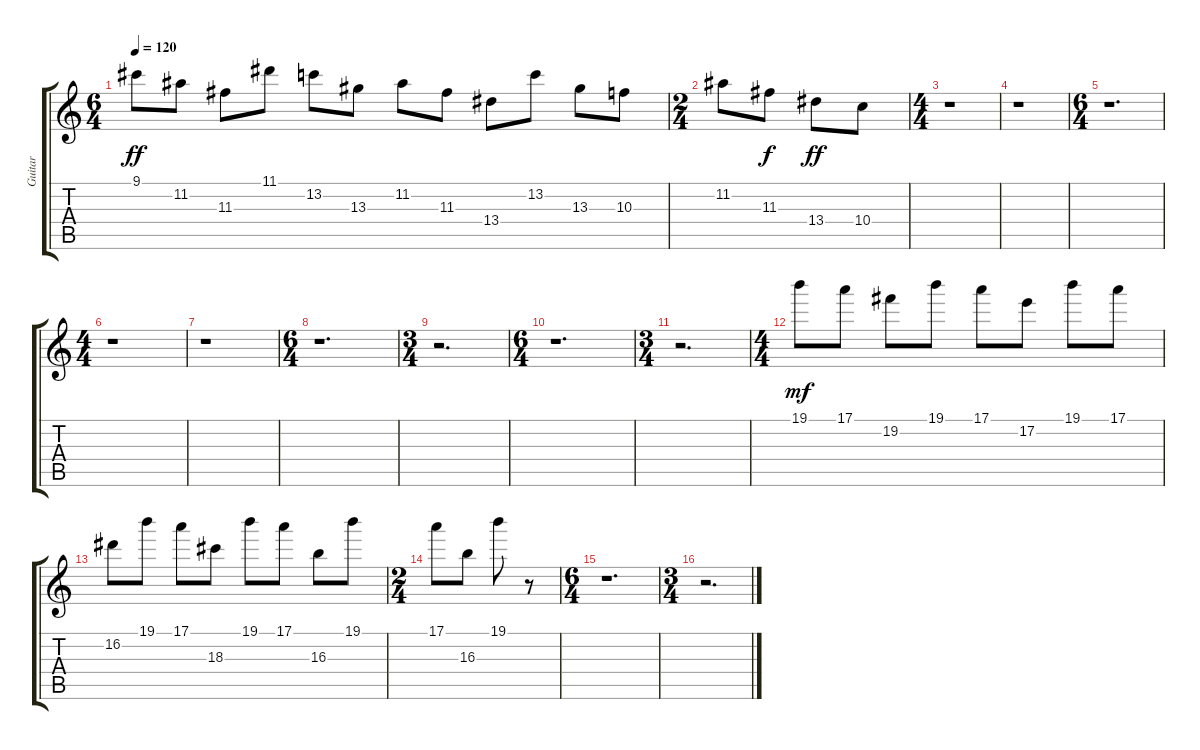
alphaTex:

\track ("Guitar" "Guitar") {instrument overdrivenguitar}
\staff {score tabs}
\tuning (E4 B3 G3 D3 A2 E2) {hide}
\ts (6 4)
\tempo 120
\clef g2
\ks c
9.1.8{dy ff} 11.2.8 11.3.8 11.1.8 13.2.8 13.3.8 11.2.8 11.3.8 13.4.8 13.2.8 13.3.8 10.3.8 |
\ts (2 4)
11.2.8 11.3.8{dy f} 13.4.8{dy ff} 10.4.8 |
\ts (4 4)
r.1 |
r.1 |
\ts (6 4)
r.1{d} |
\ts (4 4)
r.1 |
r.1 |
\ts (6 4)
r.1{d} |
\ts (3 4)
r.2{d} |
\ts (6 4)
r.1{d} |
\ts (3 4)
r.2{d} |
\ts (4 4)
19.1.8{dy mf} 17.1.8 19.2.8 19.1.8 17.1.8 17.2.8 19.1.8 17.1.8 |
16.2.8 19.1.8 17.1.8 18.3.8 19.1.8 17.1.8 16.3.8 19.1.8 |
\ts (2 4)
17.1.8 16.3.8 19.1.8 r.8 |
\ts (6 4)
r.1{d} |
\ts (3 4)
r.2{d}
